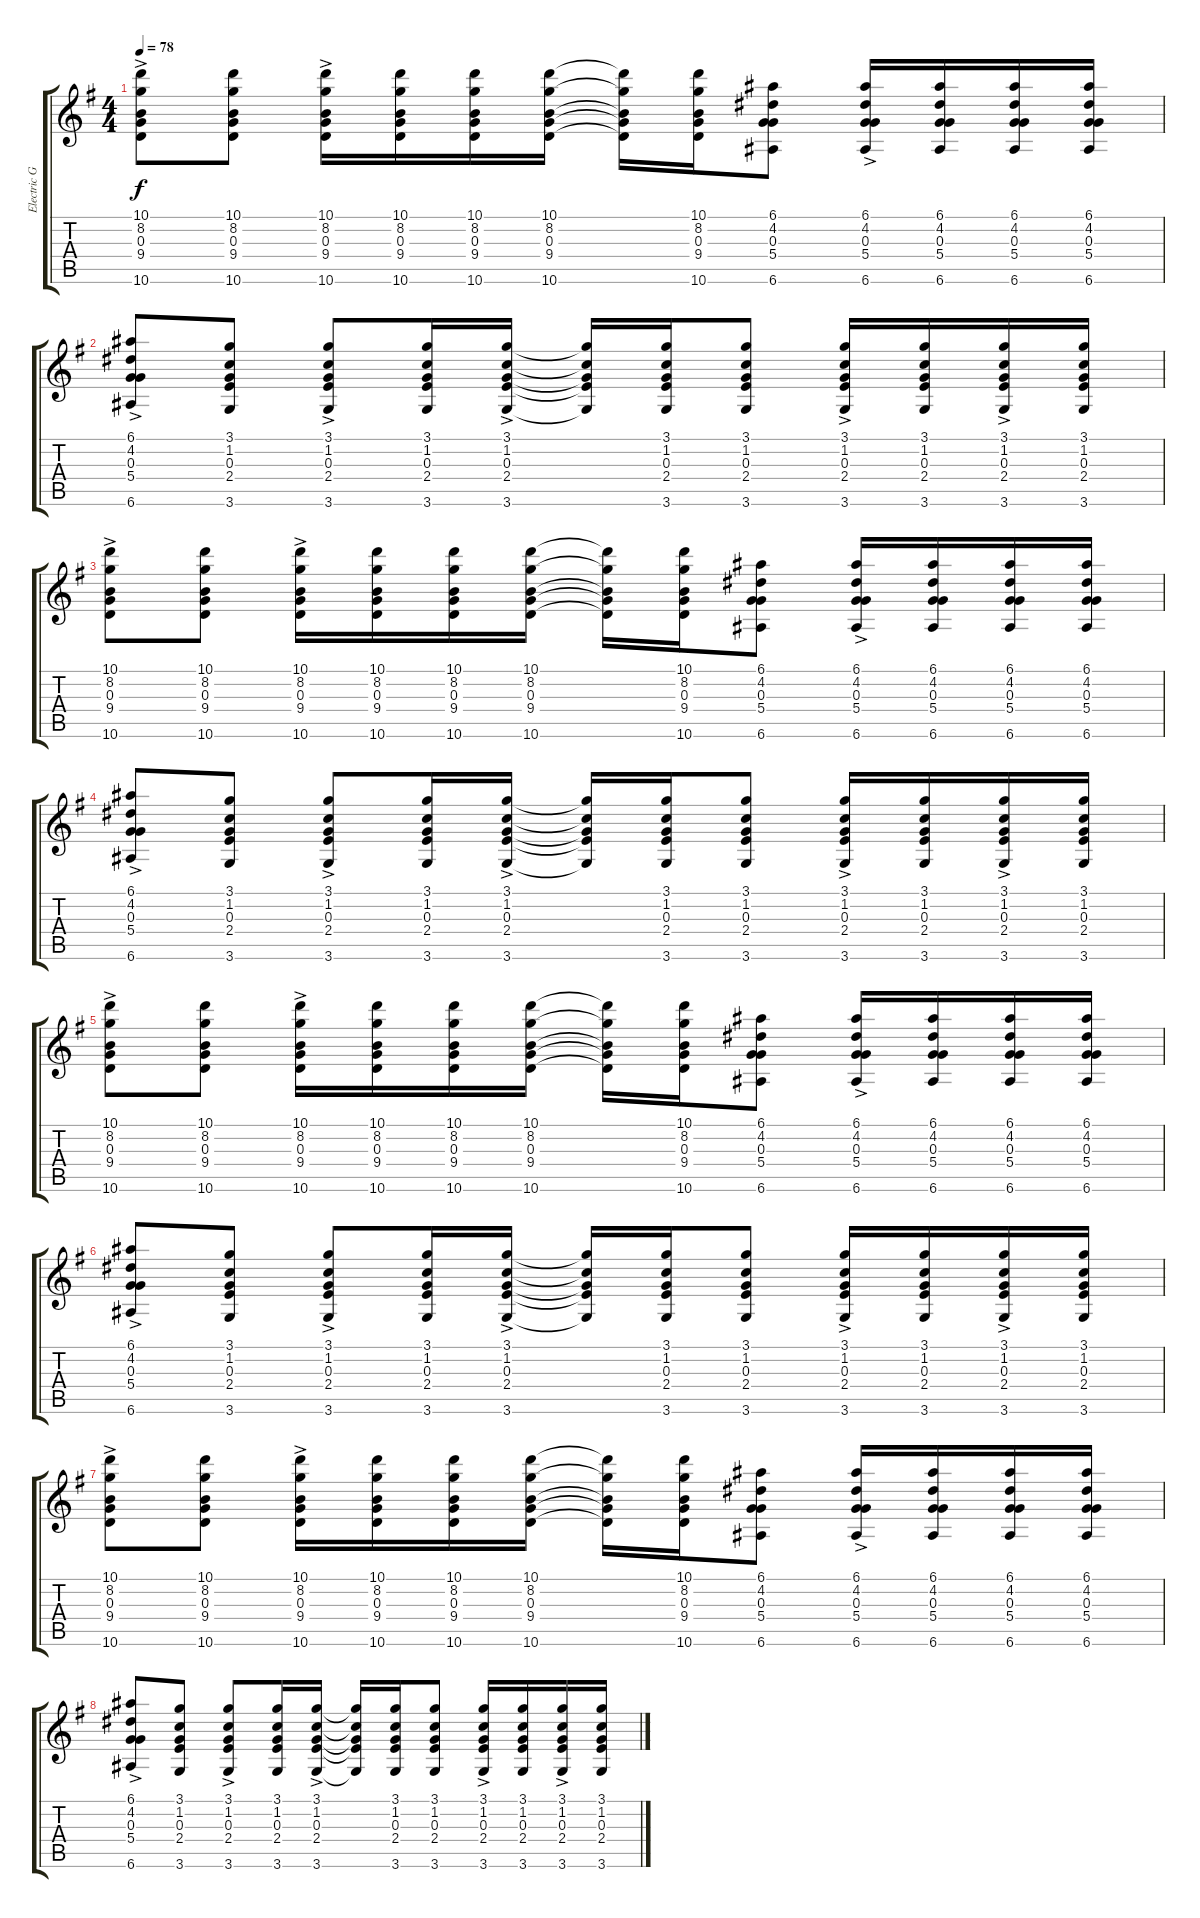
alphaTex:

\track ("Electric Guitar - Rhythm" "Electric G") {instrument overdrivenguitar}
\staff {score tabs}
\tuning (E4 B3 G3 D3 A2 E2) {hide}
\ts (4 4)
\tempo 78
\clef g2
\ks g
(10.1{ac} 8.2{ac} 0.3{ac} 9.4{ac} 10.6{ac}).8{dy f} (10.1 8.2 0.3 9.4 10.6).8 (10.1{ac} 8.2{ac} 0.3{ac} 9.4{ac} 10.6{ac}).16 (10.1 8.2 0.3 9.4 10.6).16 (10.1 8.2 0.3 9.4 10.6).16 (10.1 8.2 0.3 9.4 10.6).16 (10.1{t} 8.2{t} 0.3{t} 9.4{t} 10.6{t}).16 (10.1 8.2 0.3 9.4 10.6).16 (6.1 4.2 0.3 5.4 6.6).8 (6.1{ac} 4.2{ac} 0.3{ac} 5.4{ac} 6.6{ac}).16 (6.1 4.2 0.3 5.4 6.6).16 (6.1 4.2 0.3 5.4 6.6).16 (6.1 4.2 0.3 5.4 6.6).16 |
(6.1{ac} 4.2{ac} 0.3{ac} 5.4{ac} 6.6{ac}).8 (3.1 1.2 0.3 2.4 3.6).8 (3.1{ac} 1.2{ac} 0.3{ac} 2.4{ac} 3.6{ac}).8 (3.1 1.2 0.3 2.4 3.6).16 (3.1{ac} 1.2{ac} 0.3{ac} 2.4{ac} 3.6{ac}).16 (3.1{t} 1.2{t} 0.3{t} 2.4{t} 3.6{t}).16 (3.1 1.2 0.3 2.4 3.6).16 (3.1 1.2 0.3 2.4 3.6).8 (3.1{ac} 1.2{ac} 0.3{ac} 2.4{ac} 3.6{ac}).16 (3.1 1.2 0.3 2.4 3.6).16 (3.1{ac} 1.2{ac} 0.3{ac} 2.4{ac} 3.6{ac}).16 (3.1 1.2 0.3 2.4 3.6).16 |
(10.1{ac} 8.2{ac} 0.3{ac} 9.4{ac} 10.6{ac}).8 (10.1 8.2 0.3 9.4 10.6).8 (10.1{ac} 8.2{ac} 0.3{ac} 9.4{ac} 10.6{ac}).16 (10.1 8.2 0.3 9.4 10.6).16 (10.1 8.2 0.3 9.4 10.6).16 (10.1 8.2 0.3 9.4 10.6).16 (10.1{t} 8.2{t} 0.3{t} 9.4{t} 10.6{t}).16 (10.1 8.2 0.3 9.4 10.6).16 (6.1 4.2 0.3 5.4 6.6).8 (6.1{ac} 4.2{ac} 0.3{ac} 5.4{ac} 6.6{ac}).16 (6.1 4.2 0.3 5.4 6.6).16 (6.1 4.2 0.3 5.4 6.6).16 (6.1 4.2 0.3 5.4 6.6).16 |
(6.1{ac} 4.2{ac} 0.3{ac} 5.4{ac} 6.6{ac}).8 (3.1 1.2 0.3 2.4 3.6).8 (3.1{ac} 1.2{ac} 0.3{ac} 2.4{ac} 3.6{ac}).8 (3.1 1.2 0.3 2.4 3.6).16 (3.1{ac} 1.2{ac} 0.3{ac} 2.4{ac} 3.6{ac}).16 (3.1{t} 1.2{t} 0.3{t} 2.4{t} 3.6{t}).16 (3.1 1.2 0.3 2.4 3.6).16 (3.1 1.2 0.3 2.4 3.6).8 (3.1{ac} 1.2{ac} 0.3{ac} 2.4{ac} 3.6{ac}).16 (3.1 1.2 0.3 2.4 3.6).16 (3.1{ac} 1.2{ac} 0.3{ac} 2.4{ac} 3.6{ac}).16 (3.1 1.2 0.3 2.4 3.6).16 |
(10.1{ac} 8.2{ac} 0.3{ac} 9.4{ac} 10.6{ac}).8 (10.1 8.2 0.3 9.4 10.6).8 (10.1{ac} 8.2{ac} 0.3{ac} 9.4{ac} 10.6{ac}).16 (10.1 8.2 0.3 9.4 10.6).16 (10.1 8.2 0.3 9.4 10.6).16 (10.1 8.2 0.3 9.4 10.6).16 (10.1{t} 8.2{t} 0.3{t} 9.4{t} 10.6{t}).16 (10.1 8.2 0.3 9.4 10.6).16 (6.1 4.2 0.3 5.4 6.6).8 (6.1{ac} 4.2{ac} 0.3{ac} 5.4{ac} 6.6{ac}).16 (6.1 4.2 0.3 5.4 6.6).16 (6.1 4.2 0.3 5.4 6.6).16 (6.1 4.2 0.3 5.4 6.6).16 |
(6.1{ac} 4.2{ac} 0.3{ac} 5.4{ac} 6.6{ac}).8 (3.1 1.2 0.3 2.4 3.6).8 (3.1{ac} 1.2{ac} 0.3{ac} 2.4{ac} 3.6{ac}).8 (3.1 1.2 0.3 2.4 3.6).16 (3.1{ac} 1.2{ac} 0.3{ac} 2.4{ac} 3.6{ac}).16 (3.1{t} 1.2{t} 0.3{t} 2.4{t} 3.6{t}).16 (3.1 1.2 0.3 2.4 3.6).16 (3.1 1.2 0.3 2.4 3.6).8 (3.1{ac} 1.2{ac} 0.3{ac} 2.4{ac} 3.6{ac}).16 (3.1 1.2 0.3 2.4 3.6).16 (3.1{ac} 1.2{ac} 0.3{ac} 2.4{ac} 3.6{ac}).16 (3.1 1.2 0.3 2.4 3.6).16 |
(10.1{ac} 8.2{ac} 0.3{ac} 9.4{ac} 10.6{ac}).8 (10.1 8.2 0.3 9.4 10.6).8 (10.1{ac} 8.2{ac} 0.3{ac} 9.4{ac} 10.6{ac}).16 (10.1 8.2 0.3 9.4 10.6).16 (10.1 8.2 0.3 9.4 10.6).16 (10.1 8.2 0.3 9.4 10.6).16 (10.1{t} 8.2{t} 0.3{t} 9.4{t} 10.6{t}).16 (10.1 8.2 0.3 9.4 10.6).16 (6.1 4.2 0.3 5.4 6.6).8 (6.1{ac} 4.2{ac} 0.3{ac} 5.4{ac} 6.6{ac}).16 (6.1 4.2 0.3 5.4 6.6).16 (6.1 4.2 0.3 5.4 6.6).16 (6.1 4.2 0.3 5.4 6.6).16 |
(6.1{ac} 4.2{ac} 0.3{ac} 5.4{ac} 6.6{ac}).8 (3.1 1.2 0.3 2.4 3.6).8 (3.1{ac} 1.2{ac} 0.3{ac} 2.4{ac} 3.6{ac}).8 (3.1 1.2 0.3 2.4 3.6).16 (3.1{ac} 1.2{ac} 0.3{ac} 2.4{ac} 3.6{ac}).16 (3.1{t} 1.2{t} 0.3{t} 2.4{t} 3.6{t}).16 (3.1 1.2 0.3 2.4 3.6).16 (3.1 1.2 0.3 2.4 3.6).8 (3.1{ac} 1.2{ac} 0.3{ac} 2.4{ac} 3.6{ac}).16 (3.1 1.2 0.3 2.4 3.6).16 (3.1{ac} 1.2{ac} 0.3{ac} 2.4{ac} 3.6{ac}).16 (3.1 1.2 0.3 2.4 3.6).16
